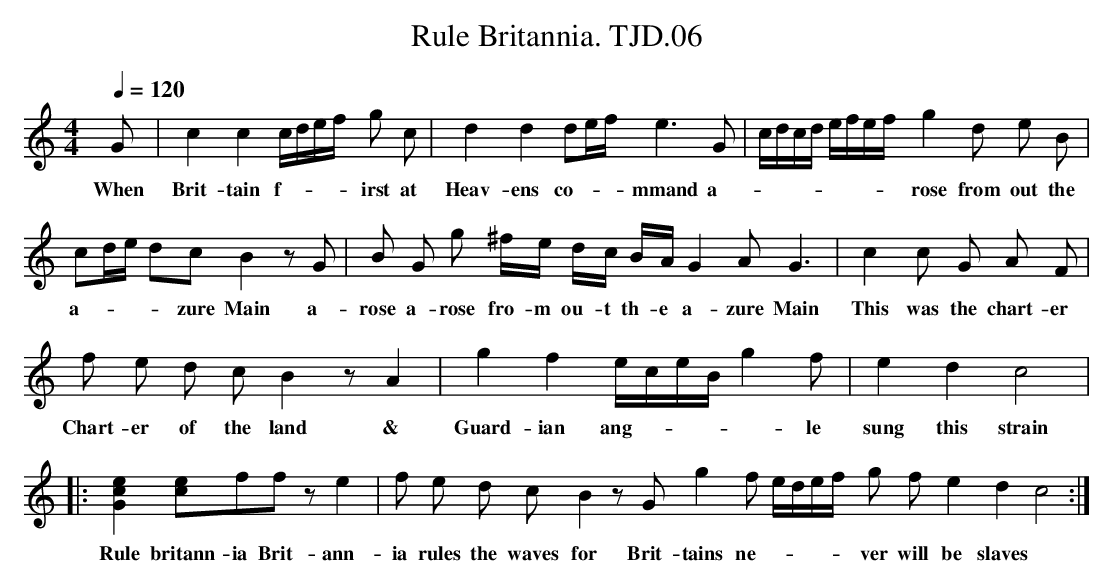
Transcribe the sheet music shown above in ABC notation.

X:1
T:Rule Britannia. TJD.06
L:1/8
M:4/4
Q:1/4=120
K:C
G|c2c2c/d/e/f/ g c|d2d2 de/f/e3G|c/d/c/d/ e/f/e/f/g2d e B|!
w:When Brit-tain f----irst at Heav-ens co---mmand a---------rose from out the
cd/e/ dc B2zG|B G g ^f/e/ d/c/ B/A/G2A G3|c2c G A F|!
w:a----zure Main a-rose a-rose fro-m ou-t th-e a-zure Main This was the chart-er
f e d c B2zA2|g2f2e/c/e/B/g2f|e2d2c4|!
w:Chart-er of the land & Guard-ian ang-----le sung this strain
|:[e2c2G2][ec]ffze2|f e d c B2z G g2 f e/d/e/f/ g f e2d2c4:|]
w:Rule britann-ia Brit-ann-ia rules the waves for Brit-tains ne-----ver will be slaves
